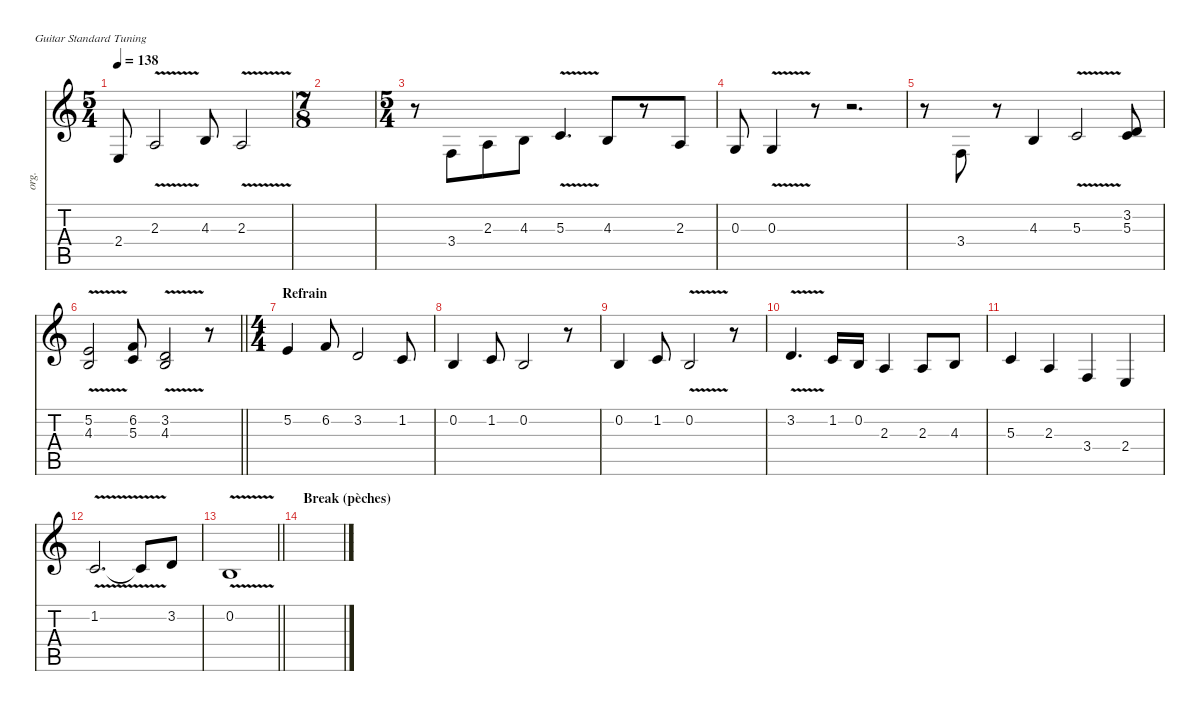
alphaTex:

\defaultSystemsLayout 4
\hideDynamics
\bracketExtendMode nobrackets
\track ("Chant" "org.") {instrument drawbarorgan}
\staff {score tabs}
\tuning (E4 B3 G3 D3 A2 E2)
\ts (5 4)
\beaming (8 6 4)
\tempo 138
\clef g2
\ks aminor
2.4.8{dy f beam Up} 2.3{v}.2{beam Up} 4.3.8{beam Up} 2.3{v}.2{beam Up} |
\ts (7 8)
\beaming (8 6 4)
|
\ts (5 4)
\beaming (8 6 4)
r.8{beam Down} 3.4.8{beam Up} 2.3.8{beam Up} 4.3.8{beam Up} 5.3{v}.4{d beam Up} 4.3.8{beam Up} r.8{beam Up} 2.3.8{beam Up} |
0.3.8{beam Up} 0.3{v}.4{beam Up} r.8{beam Up} r.2{d beam Up} |
r.8{beam Down} 3.4.8{beam Up} r.8{beam Up} 4.3.4{beam Up} 5.3{v}.2{beam Up} (5.3 3.2).8{beam Up} |
\barLineRight lightlight
(5.2{v} 4.3).2{beam Up} (6.2 5.3).8{beam Up} (3.2{v} 4.3).2{beam Up} r.8{beam Up} |
\ts (4 4)
\beaming (8 2 2 2 2)
\section ("" "Refrain")
5.2.4{beam Up} 6.2.8{beam Up} 3.2.2{beam Up} 1.2.8{beam Up} |
0.2.4{beam Up} 1.2.8{beam Up} 0.2.2{beam Up} r.8{beam Up} |
0.2.4{beam Up} 1.2.8{beam Up} 0.2{v}.2{beam Up} r.8{beam Up} |
3.2{v}.4{d beam Up} 1.2.16{beam Up} 0.2.16{beam Up} 2.3.4{beam Up} 2.3.8{beam Up} 4.3.8{beam Up} |
5.3.4{beam Up} 2.3.4{beam Up} 3.4.4{beam Up} 2.4.4{beam Up} |
1.2{v}.2{d beam Up} 1.2{v t}.8{beam Up} 3.2.8{beam Up} |
\barLineRight lightlight
0.2{v}.1{beam Up} |
\section ("" "Break (pèches)")
